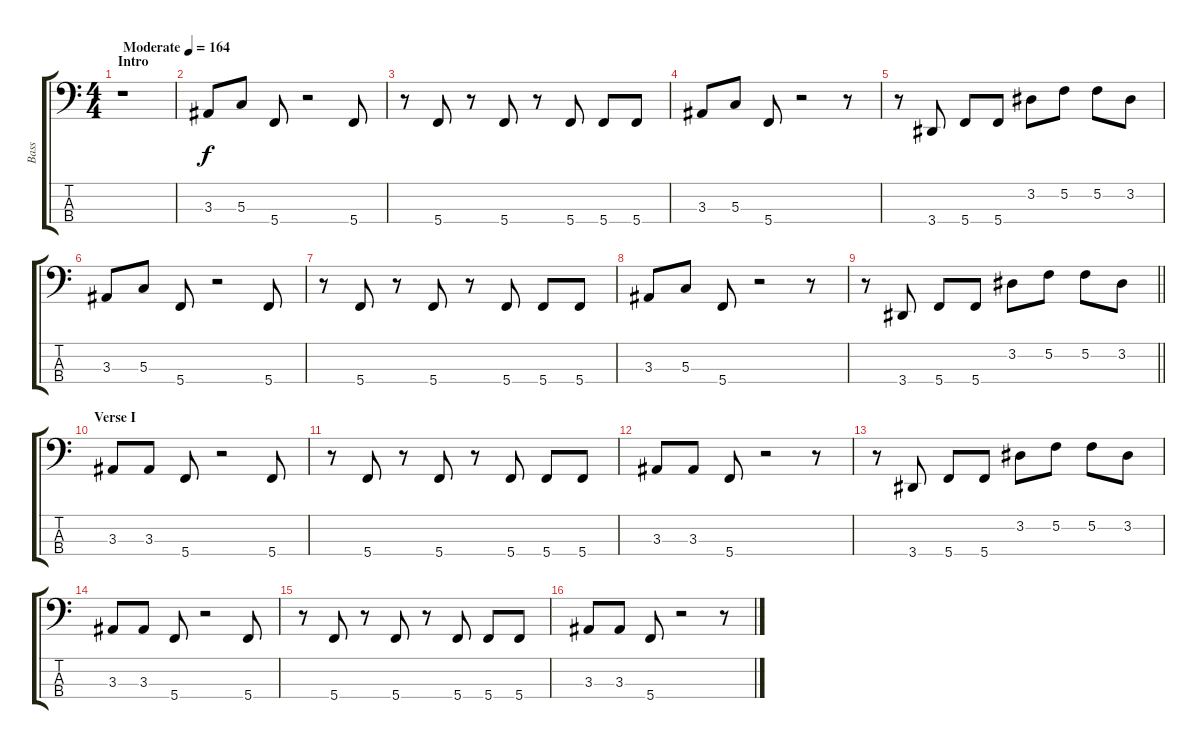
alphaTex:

\track ("Bass" "Bass") {instrument electricbasspick}
\staff {score tabs}
\tuning (F2 C2 G1 C1) {hide}
\ts (4 4)
\section ("" "Intro")
\tempo (164 "Moderate")
\clef f4
\ks c
r.1{dy f instrument electricbasspick} |
3.3.8 5.3.8 5.4.8 r.2 5.4.8 |
r.8 5.4.8 r.8 5.4.8 r.8 5.4.8 5.4.8 5.4.8 |
3.3.8 5.3.8 5.4.8 r.2 r.8 |
r.8 3.4.8 5.4.8 5.4.8 3.2.8 5.2.8 5.2.8 3.2.8 |
3.3.8 5.3.8 5.4.8 r.2 5.4.8 |
r.8 5.4.8 r.8 5.4.8 r.8 5.4.8 5.4.8 5.4.8 |
3.3.8 5.3.8 5.4.8 r.2 r.8 |
\barLineRight lightlight
r.8 3.4.8 5.4.8 5.4.8 3.2.8 5.2.8 5.2.8 3.2.8 |
\section ("" "Verse I")
3.3.8 3.3.8 5.4.8 r.2 5.4.8 |
r.8 5.4.8 r.8 5.4.8 r.8 5.4.8 5.4.8 5.4.8 |
3.3.8 3.3.8 5.4.8 r.2 r.8 |
r.8 3.4.8 5.4.8 5.4.8 3.2.8 5.2.8 5.2.8 3.2.8 |
3.3.8 3.3.8 5.4.8 r.2 5.4.8 |
r.8 5.4.8 r.8 5.4.8 r.8 5.4.8 5.4.8 5.4.8 |
3.3.8 3.3.8 5.4.8 r.2 r.8
